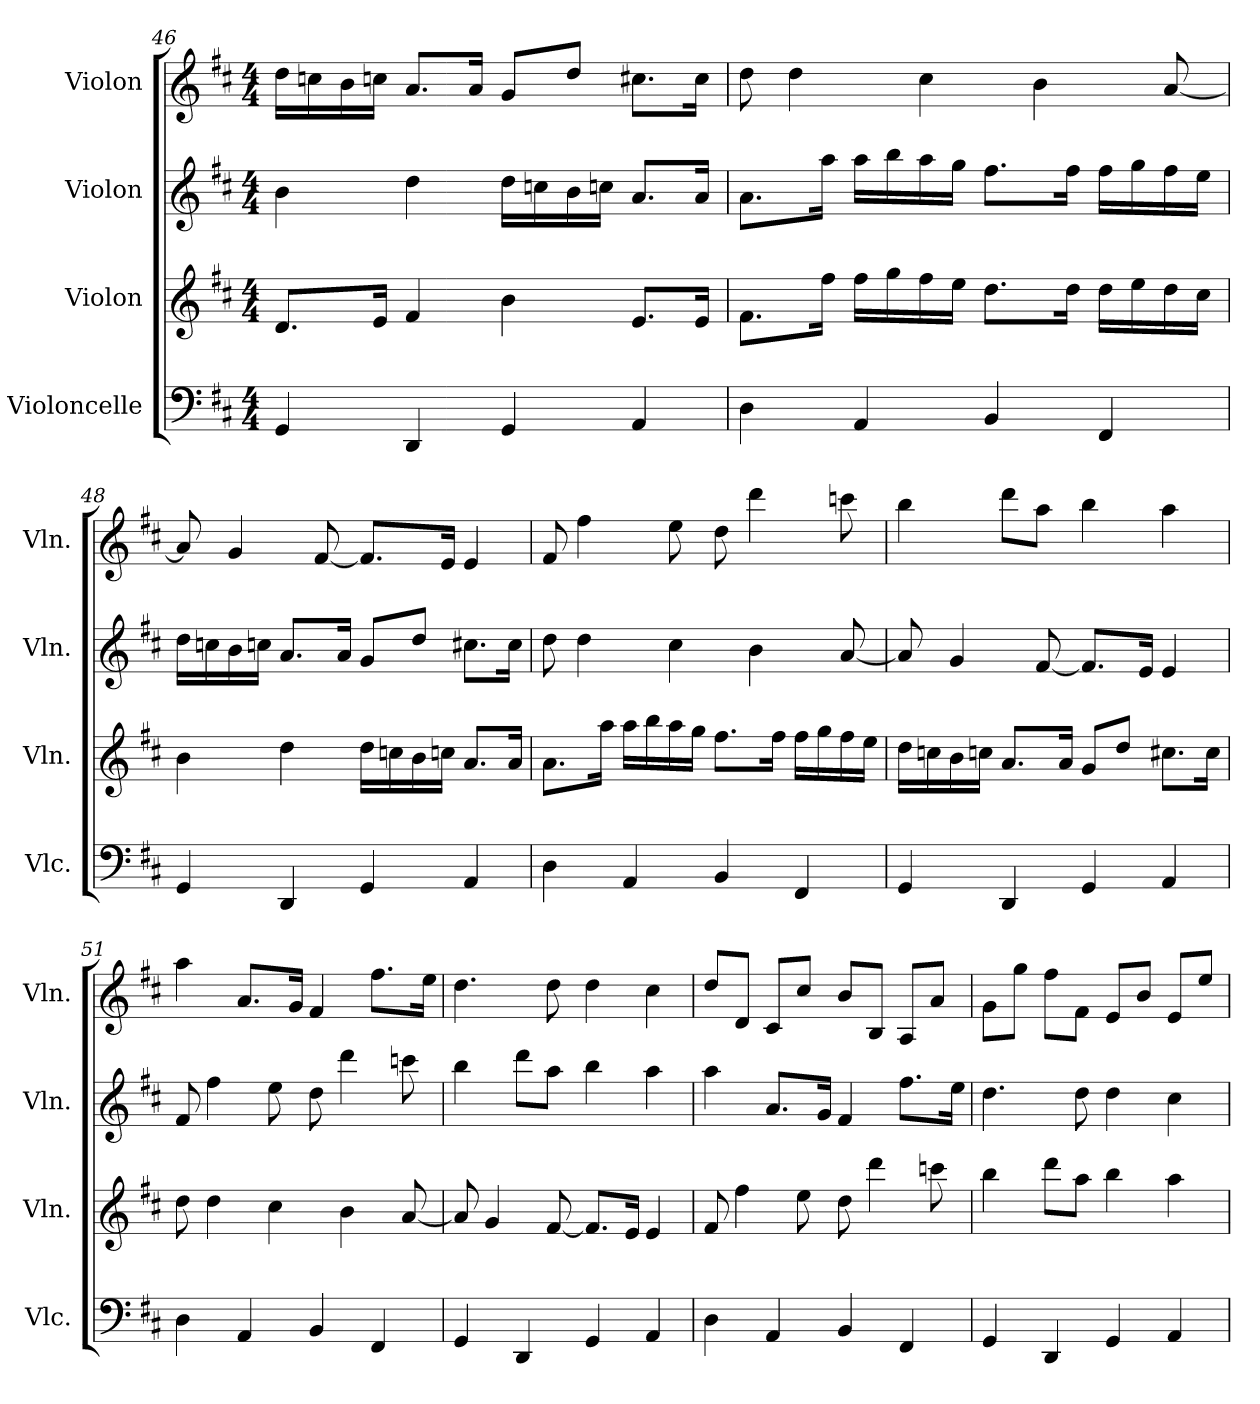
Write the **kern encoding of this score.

**kern	**kern	**kern	**kern
*part4	*part3	*part2	*part1
*staff4	*staff3	*staff2	*staff1
*I"Violoncelle	*I"Violon	*I"Violon	*I"Violon
*I'Vlc.	*I'Vln.	*I'Vln.	*I'Vln.
*clefF4	*clefG2	*clefG2	*clefG2
*k[f#c#]	*k[f#c#]	*k[f#c#]	*k[f#c#]
*M4/4	*M4/4	*M4/4	*M4/4
=46	=46	=46	=46
4GG/	8.d/L	4b\	16dd\LL
.	.	.	16ccn\
.	.	.	16b\
.	16e/Jk	.	16ccn\JJ
4DD/	4f#/	4dd\	8.a/L
.	.	.	16a/Jk
4GG/	4b\	16dd\LL	8g/L
.	.	16ccn\	.
.	.	16b\	8dd/J
.	.	16ccn\JJ	.
4AA/	8.e/L	8.a/L	8.cc#X\L
.	16e/Jk	16a/Jk	16cc#\Jk
!!LO:LB:g=z
=47	=47	=47	=47
4D\	8.f#\L	8.a\L	8dd\
.	.	.	4dd\
.	16ff#\Jk	16aa\Jk	.
4AA/	16ff#\LL	16aa\LL	.
.	16gg\	16bb\	.
.	16ff#\	16aa\	4cc#\
.	16ee\JJ	16gg\JJ	.
4BB/	8.dd\L	8.ff#\L	.
.	.	.	4b\
.	16dd\Jk	16ff#\Jk	.
4FF#/	16dd\LL	16ff#\LL	.
.	16ee\	16gg\	.
.	16dd\	16ff#\	[8a/
.	16cc#\JJ	16ee\JJ	.
=48	=48	=48	=48
4GG/	4b\	16dd\LL	8a/]
.	.	16ccn\	.
.	.	16b\	4g/
.	.	16ccn\JJ	.
4DD/	4dd\	8.a/L	.
.	.	.	[8f#/
.	.	16a/Jk	.
4GG/	16dd\LL	8g/L	8.f#/L]
.	16ccn\	.	.
.	16b\	8dd/J	.
.	16ccn\JJ	.	16e/Jk
4AA/	8.a/L	8.cc#X\L	4e/
.	16a/Jk	16cc#\Jk	.
!!LO:LB:g=z
=49	=49	=49	=49
4D\	8.a\L	8dd\	8f#/
.	.	4dd\	4ff#\
.	16aa\Jk	.	.
4AA/	16aa\LL	.	.
.	16bb\	.	.
.	16aa\	4cc#\	8ee\
.	16gg\JJ	.	.
4BB/	8.ff#\L	.	8dd\
.	.	4b\	4ddd\
.	16ff#\Jk	.	.
4FF#/	16ff#\LL	.	.
.	16gg\	.	.
.	16ff#\	[8a/	8cccn\
.	16ee\JJ	.	.
=50	=50	=50	=50
4GG/	16dd\LL	8a/]	4bb\
.	16ccn\	.	.
.	16b\	4g/	.
.	16ccn\JJ	.	.
4DD/	8.a/L	.	8ddd\L
.	.	[8f#/	8aa\J
.	16a/Jk	.	.
4GG/	8g/L	8.f#/L]	4bb\
.	8dd/J	.	.
.	.	16e/Jk	.
4AA/	8.cc#X\L	4e/	4aa\
.	16cc#\Jk	.	.
=51	=51	=51	=51
4D\	8dd\	8f#/	4aa\
.	4dd\	4ff#\	.
4AA/	.	.	8.a/L
.	4cc#\	8ee\	.
.	.	.	16g/Jk
4BB/	.	8dd\	4f#/
.	4b\	4ddd\	.
4FF#/	.	.	8.ff#\L
.	[8a/	8cccn\	.
.	.	.	16ee\Jk
!!LO:PB:g=z
=52	=52	=52	=52
4GG/	8a/]	4bb\	4.dd\
.	4g/	.	.
4DD/	.	8ddd\L	.
.	[8f#/	8aa\J	8dd\
4GG/	8.f#/L]	4bb\	4dd\
.	16e/Jk	.	.
4AA/	4e/	4aa\	4cc#\
=53	=53	=53	=53
4D\	8f#/	4aa\	8dd/L
.	4ff#\	.	8d/J
4AA/	.	8.a/L	8c#/L
.	8ee\	.	8cc#/J
.	.	16g/Jk	.
4BB/	8dd\	4f#/	8b/L
.	4ddd\	.	8B/J
4FF#/	.	8.ff#\L	8A/L
.	8cccn\	.	8a/J
.	.	16ee\Jk	.
=54	=54	=54	=54
4GG/	4bb\	4.dd\	8g\L
.	.	.	8gg\J
4DD/	8ddd\L	.	8ff#\L
.	8aa\J	8dd\	8f#\J
4GG/	4bb\	4dd\	8e/L
.	.	.	8b/J
4AA/	4aa\	4cc#\	8e/L
.	.	.	8ee/J
=	=	=	=
*-	*-	*-	*-
